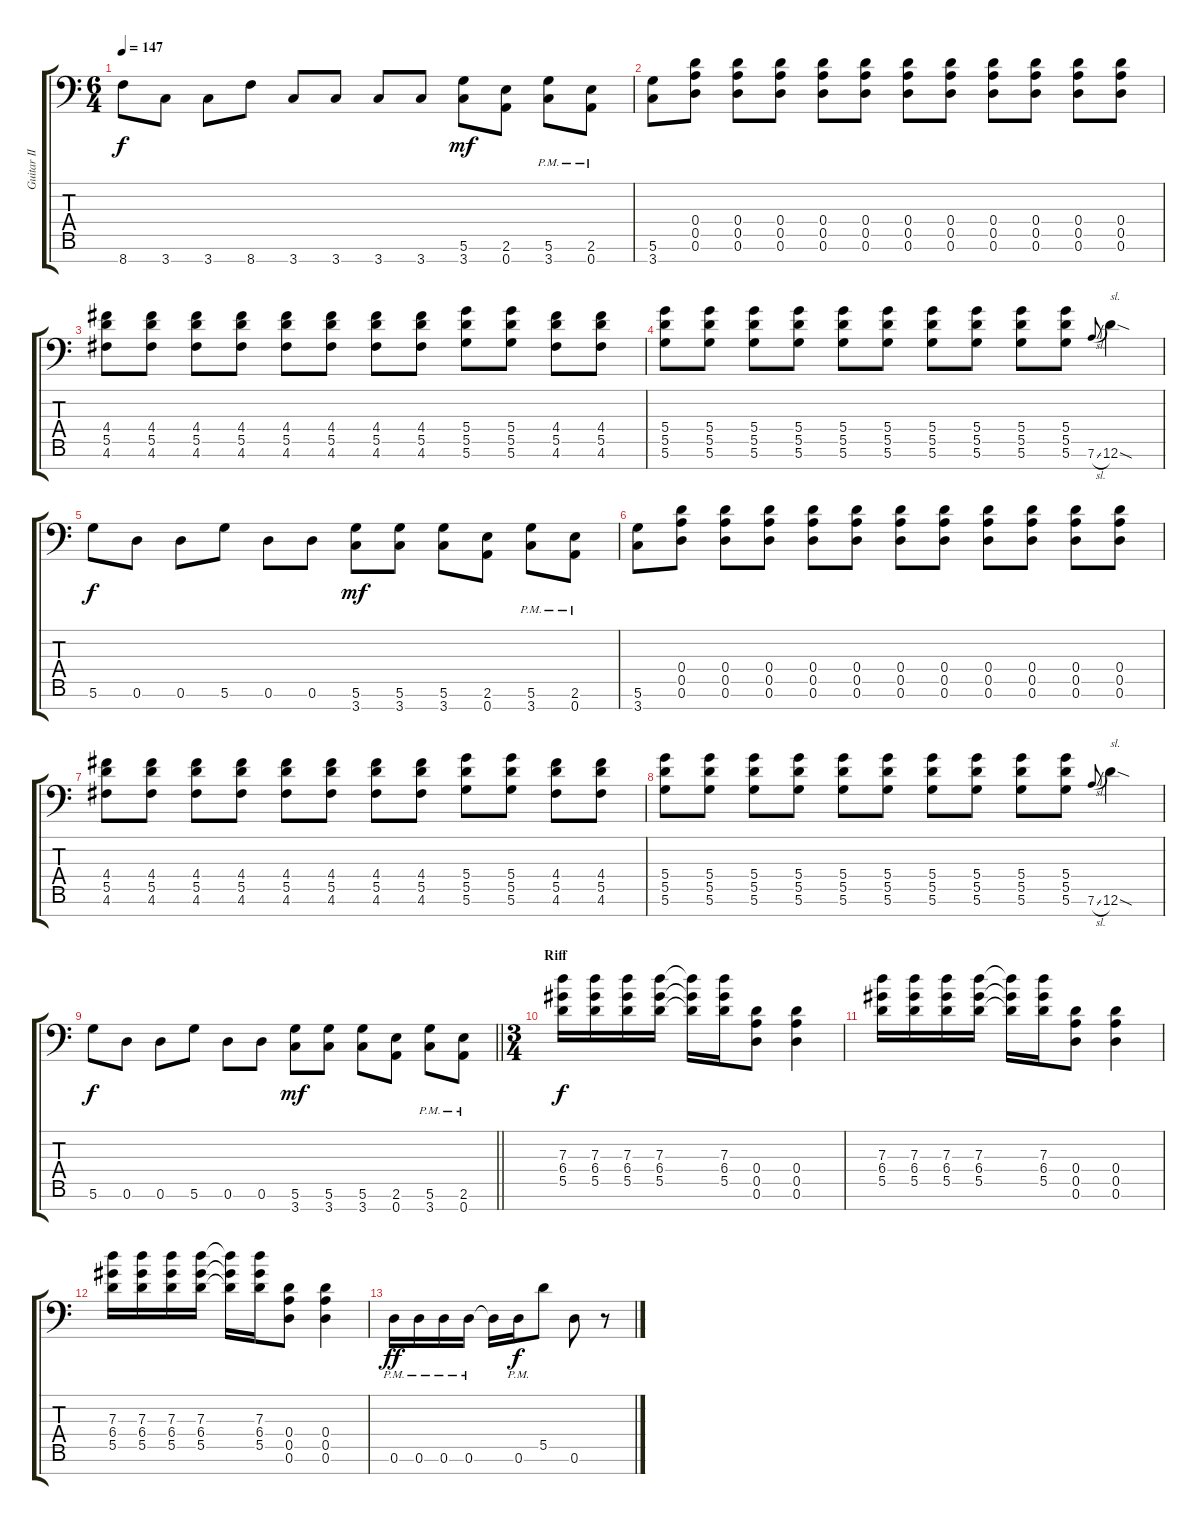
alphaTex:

\track ("Guitar II" "Guitar II") {instrument distortionguitar}
\staff {score tabs}
\tuning (E4 B3 G3 D3 A2 D2 A1) {hide}
\ts (6 4)
\tempo 147
\clef f4
\ks c
8.7.8{dy f} 3.7.8 3.7.8 8.7.8 3.7.8 3.7.8 3.7.8 3.7.8 (5.6 3.7).8{dy mf} (2.6 0.7).8 (5.6{pm} 3.7{pm}).8 (2.6{pm} 0.7{pm}).8 |
(5.6 3.7).8 (0.4 0.5 0.6).8 (0.4 0.5 0.6).8 (0.4 0.5 0.6).8 (0.4 0.5 0.6).8 (0.4 0.5 0.6).8 (0.4 0.5 0.6).8 (0.4 0.5 0.6).8 (0.4 0.5 0.6).8 (0.4 0.5 0.6).8 (0.4 0.5 0.6).8 (0.4 0.5 0.6).8 |
(4.4 5.5 4.6).8 (4.4 5.5 4.6).8 (4.4 5.5 4.6).8 (4.4 5.5 4.6).8 (4.4 5.5 4.6).8 (4.4 5.5 4.6).8 (4.4 5.5 4.6).8 (4.4 5.5 4.6).8 (5.4 5.5 5.6).8 (5.4 5.5 5.6).8 (4.4 5.5 4.6).8 (4.4 5.5 4.6).8 |
(5.4 5.5 5.6).8 (5.4 5.5 5.6).8 (5.4 5.5 5.6).8 (5.4 5.5 5.6).8 (5.4 5.5 5.6).8 (5.4 5.5 5.6).8 (5.4 5.5 5.6).8 (5.4 5.5 5.6).8 (5.4 5.5 5.6).8 (5.4 5.5 5.6).8 7.6{sl}.8{gr onbeat} 12.6{sod}.4{txt "sl."} |
5.6.8{dy f} 0.6.8 0.6.8 5.6.8 0.6.8 0.6.8 (5.6 3.7).8{dy mf} (5.6 3.7).8 (5.6 3.7).8 (2.6 0.7).8 (5.6{pm} 3.7{pm}).8 (2.6{pm} 0.7{pm}).8 |
(5.6 3.7).8 (0.4 0.5 0.6).8 (0.4 0.5 0.6).8 (0.4 0.5 0.6).8 (0.4 0.5 0.6).8 (0.4 0.5 0.6).8 (0.4 0.5 0.6).8 (0.4 0.5 0.6).8 (0.4 0.5 0.6).8 (0.4 0.5 0.6).8 (0.4 0.5 0.6).8 (0.4 0.5 0.6).8 |
(4.4 5.5 4.6).8 (4.4 5.5 4.6).8 (4.4 5.5 4.6).8 (4.4 5.5 4.6).8 (4.4 5.5 4.6).8 (4.4 5.5 4.6).8 (4.4 5.5 4.6).8 (4.4 5.5 4.6).8 (5.4 5.5 5.6).8 (5.4 5.5 5.6).8 (4.4 5.5 4.6).8 (4.4 5.5 4.6).8 |
(5.4 5.5 5.6).8 (5.4 5.5 5.6).8 (5.4 5.5 5.6).8 (5.4 5.5 5.6).8 (5.4 5.5 5.6).8 (5.4 5.5 5.6).8 (5.4 5.5 5.6).8 (5.4 5.5 5.6).8 (5.4 5.5 5.6).8 (5.4 5.5 5.6).8 7.6{sl}.8{gr onbeat} 12.6{sod}.4{txt "sl."} |
\barLineRight lightlight
5.6.8{dy f} 0.6.8 0.6.8 5.6.8 0.6.8 0.6.8 (5.6 3.7).8{dy mf} (5.6 3.7).8 (5.6 3.7).8 (2.6 0.7).8 (5.6{pm} 3.7{pm}).8 (2.6{pm} 0.7{pm}).8 |
\ts (3 4)
\section ("" "Riff")
(7.3 6.4 5.5).16{dy f} (7.3 6.4 5.5).16 (7.3 6.4 5.5).16 (7.3 6.4 5.5).16 (7.3{t} 6.4{t} 5.5{t}).16 (7.3 6.4 5.5).16 (0.4 0.5 0.6).8 (0.4 0.5 0.6).4 |
(7.3 6.4 5.5).16 (7.3 6.4 5.5).16 (7.3 6.4 5.5).16 (7.3 6.4 5.5).16 (7.3{t} 6.4{t} 5.5{t}).16 (7.3 6.4 5.5).16 (0.4 0.5 0.6).8 (0.4 0.5 0.6).4 |
(7.3 6.4 5.5).16 (7.3 6.4 5.5).16 (7.3 6.4 5.5).16 (7.3 6.4 5.5).16 (7.3{t} 6.4{t} 5.5{t}).16 (7.3 6.4 5.5).16 (0.4 0.5 0.6).8 (0.4 0.5 0.6).4 |
0.6{pm}.16{dy ff} 0.6{pm}.16 0.6{pm}.16 0.6{pm}.16 0.6{t}.16 0.6{pm}.16{dy f} 5.5.8 0.6.8 r.8
